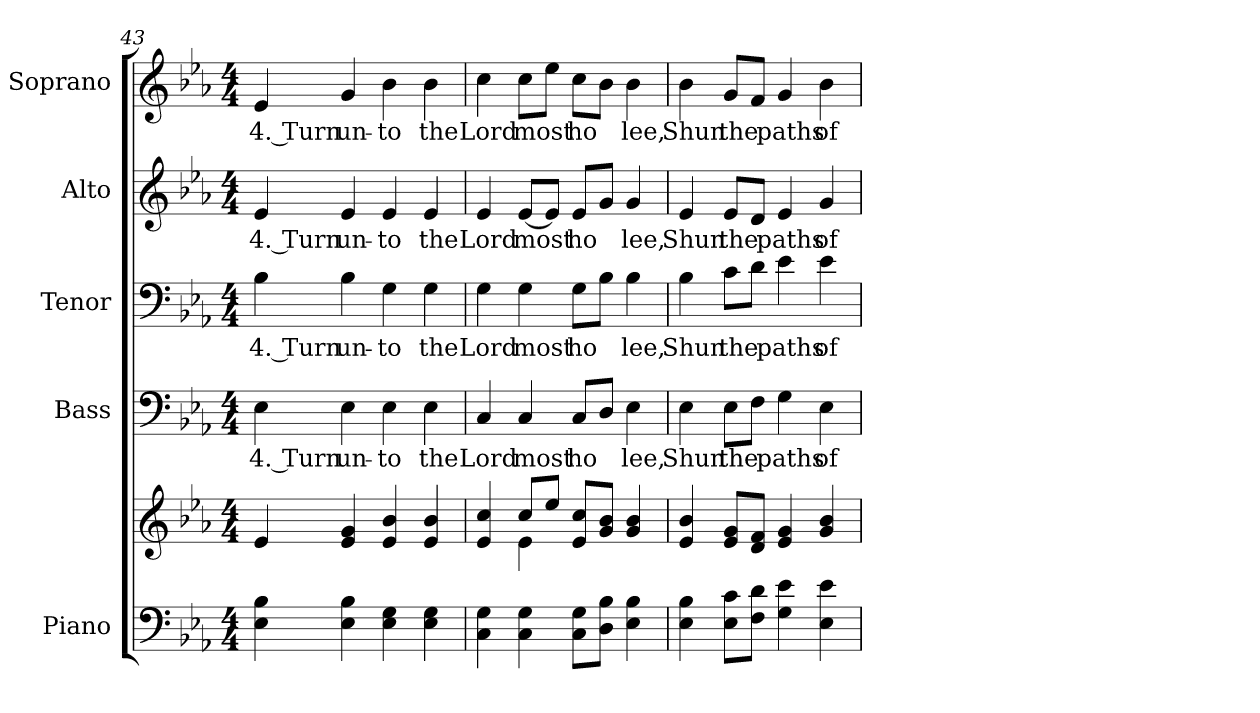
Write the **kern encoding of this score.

**kern	**kern	**kern	**text	**kern	**text	**kern	**text	**kern	**text
*part5	*part5	*part4	*part4	*part3	*part3	*part2	*part2	*part1	*part1
*staff6	*staff5	*staff4	*staff4	*staff3	*staff3	*staff2	*staff2	*staff1	*staff1
*I"Piano	*	*I"Bass	*	*I"Tenor	*	*I"Alto	*	*I"Soprano	*
*I'Pno.	*	*I'B.	*	*I'T.	*	*I'A.	*	*I'S.	*
*clefF4	*clefG2	*clefF4	*	*clefF4	*	*clefG2	*	*clefG2	*
*k[b-e-a-]	*k[b-e-a-]	*k[b-e-a-]	*	*k[b-e-a-]	*	*k[b-e-a-]	*	*k[b-e-a-]	*
*E-:	*E-:	*E-:	*	*E-:	*	*E-:	*	*E-:	*
*M4/4	*M4/4	*M4/4	*	*M4/4	*	*M4/4	*	*M4/4	*
=43	=43	=43	=43	=43	=43	=43	=43	=43	=43
!	!	!	!LO:LY:b:color=#000000	!	!	!	!	!	!
!	!	!	!	!	!LO:LY:b:color=#000000	!	!	!	!
!	!	!	!	!	!	!	!LO:LY:b:color=#000000	!	!
!	!	!	!	!	!	!	!	!	!LO:LY:b:color=#000000
4E-i\ 4B-i	4e-i/	4E-i\	4. Turn	4B-i\	4. Turn	4e-i/	4. Turn	4e-i/	4. Turn
!	!	!	!LO:LY:b:color=#000000	!	!	!	!	!	!
!	!	!	!	!	!LO:LY:b:color=#000000	!	!	!	!
!	!	!	!	!	!	!	!LO:LY:b:color=#000000	!	!
!	!	!	!	!	!	!	!	!	!LO:LY:b:color=#000000
4E-i\ 4B-i	4e-i/ 4gi	4E-i\	un-	4B-i\	un-	4e-i/	un-	4gi/	un-
!	!	!	!LO:LY:b:color=#000000	!	!	!	!	!	!
!	!	!	!	!	!LO:LY:b:color=#000000	!	!	!	!
!	!	!	!	!	!	!	!LO:LY:b:color=#000000	!	!
!	!	!	!	!	!	!	!	!	!LO:LY:b:color=#000000
4E-i\ 4Gi	4e-i/ 4b-i	4E-i\	-to	4Gi\	-to	4e-i/	-to	4b-i\	-to
!	!	!	!LO:LY:b:color=#000000	!	!	!	!	!	!
!	!	!	!	!	!LO:LY:b:color=#000000	!	!	!	!
!	!	!	!	!	!	!	!LO:LY:b:color=#000000	!	!
!	!	!	!	!	!	!	!	!	!LO:LY:b:color=#000000
4E-i\ 4Gi	4e-i/ 4b-i	4E-i\	the	4Gi\	the	4e-i/	the	4b-i\	the
!!LO:PB:g=z
=44	=44	=44	=44	=44	=44	=44	=44	=44	=44
*	*^	*	*	*	*	*	*	*	*
!	!	!	!	!LO:LY:b:color=#000000	!	!	!	!	!	!
!	!	!	!	!	!	!LO:LY:b:color=#000000	!	!	!	!
!	!	!	!	!	!	!	!	!LO:LY:b:color=#000000	!	!
!	!	!	!	!	!	!	!	!	!	!LO:LY:b:color=#000000
4Ci\ 4Gi	4e-i/ 4cci	4ryy	4Ci/	Lord	4Gi\	Lord	4e-i/	Lord	4cci\	Lord
!	!	!	!	!LO:LY:b:color=#000000	!	!	!	!	!	!
!	!	!	!	!	!	!LO:LY:b:color=#000000	!	!	!	!
!	!	!	!	!	!	!	!	!LO:LY:b:color=#000000	!	!
!	!	!	!	!	!	!	!	!	!	!LO:LY:b:color=#000000
4Ci\ 4Gi	8cci/L	4e-i\	4Ci/	most	4Gi\	most	[<8e-i/L	most	8cci\L	most
.	8ee-i/J	.	.	.	.	.	8e-i/J]	.	8ee-i\J	.
!	!	!	!	!LO:LY:b:color=#000000	!	!	!	!	!	!
!	!	!	!	!	!	!LO:LY:b:color=#000000	!	!	!	!
!	!	!	!	!	!	!	!	!LO:LY:b:color=#000000	!	!
!	!	!	!	!	!	!	!	!	!	!LO:LY:b:color=#000000
8Ci\ 8GiL	8e-i/ 8cciL	2ryy	8Ci/L	ho	8Gi\L	ho	8e-i/L	ho	8cci\L	ho
8Di\ 8B-iJ	8gi/ 8b-iJ	.	8Di/J	.	8B-i\J	.	8gi/J	.	8b-i\J	.
!	!	!	!	!LO:LY:b:color=#000000	!	!	!	!	!	!
!	!	!	!	!	!	!LO:LY:b:color=#000000	!	!	!	!
!	!	!	!	!	!	!	!	!LO:LY:b:color=#000000	!	!
!	!	!	!	!	!	!	!	!	!	!LO:LY:b:color=#000000
4E-i\ 4B-i	4gi/ 4b-i	.	4E-i\	lee,	4B-i\	lee,	4gi/	lee,	4b-i\	lee,
*	*v	*v	*	*	*	*	*	*	*	*
=45	=45	=45	=45	=45	=45	=45	=45	=45	=45
!	!	!	!LO:LY:b:color=#000000	!	!	!	!	!	!
!	!	!	!	!	!LO:LY:b:color=#000000	!	!	!	!
!	!	!	!	!	!	!	!LO:LY:b:color=#000000	!	!
!	!	!	!	!	!	!	!	!	!LO:LY:b:color=#000000
4E-i\ 4B-i	4e-i/ 4b-i	4E-i\	Shun	4B-i\	Shun	4e-i/	Shun	4b-i\	Shun
!	!	!	!LO:LY:b:color=#000000	!	!	!	!	!	!
!	!	!	!	!	!LO:LY:b:color=#000000	!	!	!	!
!	!	!	!	!	!	!	!LO:LY:b:color=#000000	!	!
!	!	!	!	!	!	!	!	!	!LO:LY:b:color=#000000
8E-i\ 8ciL	8e-i/ 8giL	8E-i\L	the	8ci\L	the	8e-i/L	the	8gi/L	the
8Fi\ 8diJ	8di/ 8fiJ	8Fi\J	.	8di\J	.	8di/J	.	8fi/J	.
!	!	!	!LO:LY:b:color=#000000	!	!	!	!	!	!
!	!	!	!	!	!LO:LY:b:color=#000000	!	!	!	!
!	!	!	!	!	!	!	!LO:LY:b:color=#000000	!	!
!	!	!	!	!	!	!	!	!	!LO:LY:b:color=#000000
4Gi\ 4e-i	4e-i/ 4gi	4Gi\	paths	4e-i\	paths	4e-i/	paths	4gi/	paths
!	!	!	!LO:LY:b:color=#000000	!	!	!	!	!	!
!	!	!	!	!	!LO:LY:b:color=#000000	!	!	!	!
!	!	!	!	!	!	!	!LO:LY:b:color=#000000	!	!
!	!	!	!	!	!	!	!	!	!LO:LY:b:color=#000000
4E-i\ 4e-i	4gi/ 4b-i	4E-i\	of	4e-i\	of	4gi/	of	4b-i\	of
=	=	=	=	=	=	=	=	=	=
*-	*-	*-	*-	*-	*-	*-	*-	*-	*-
